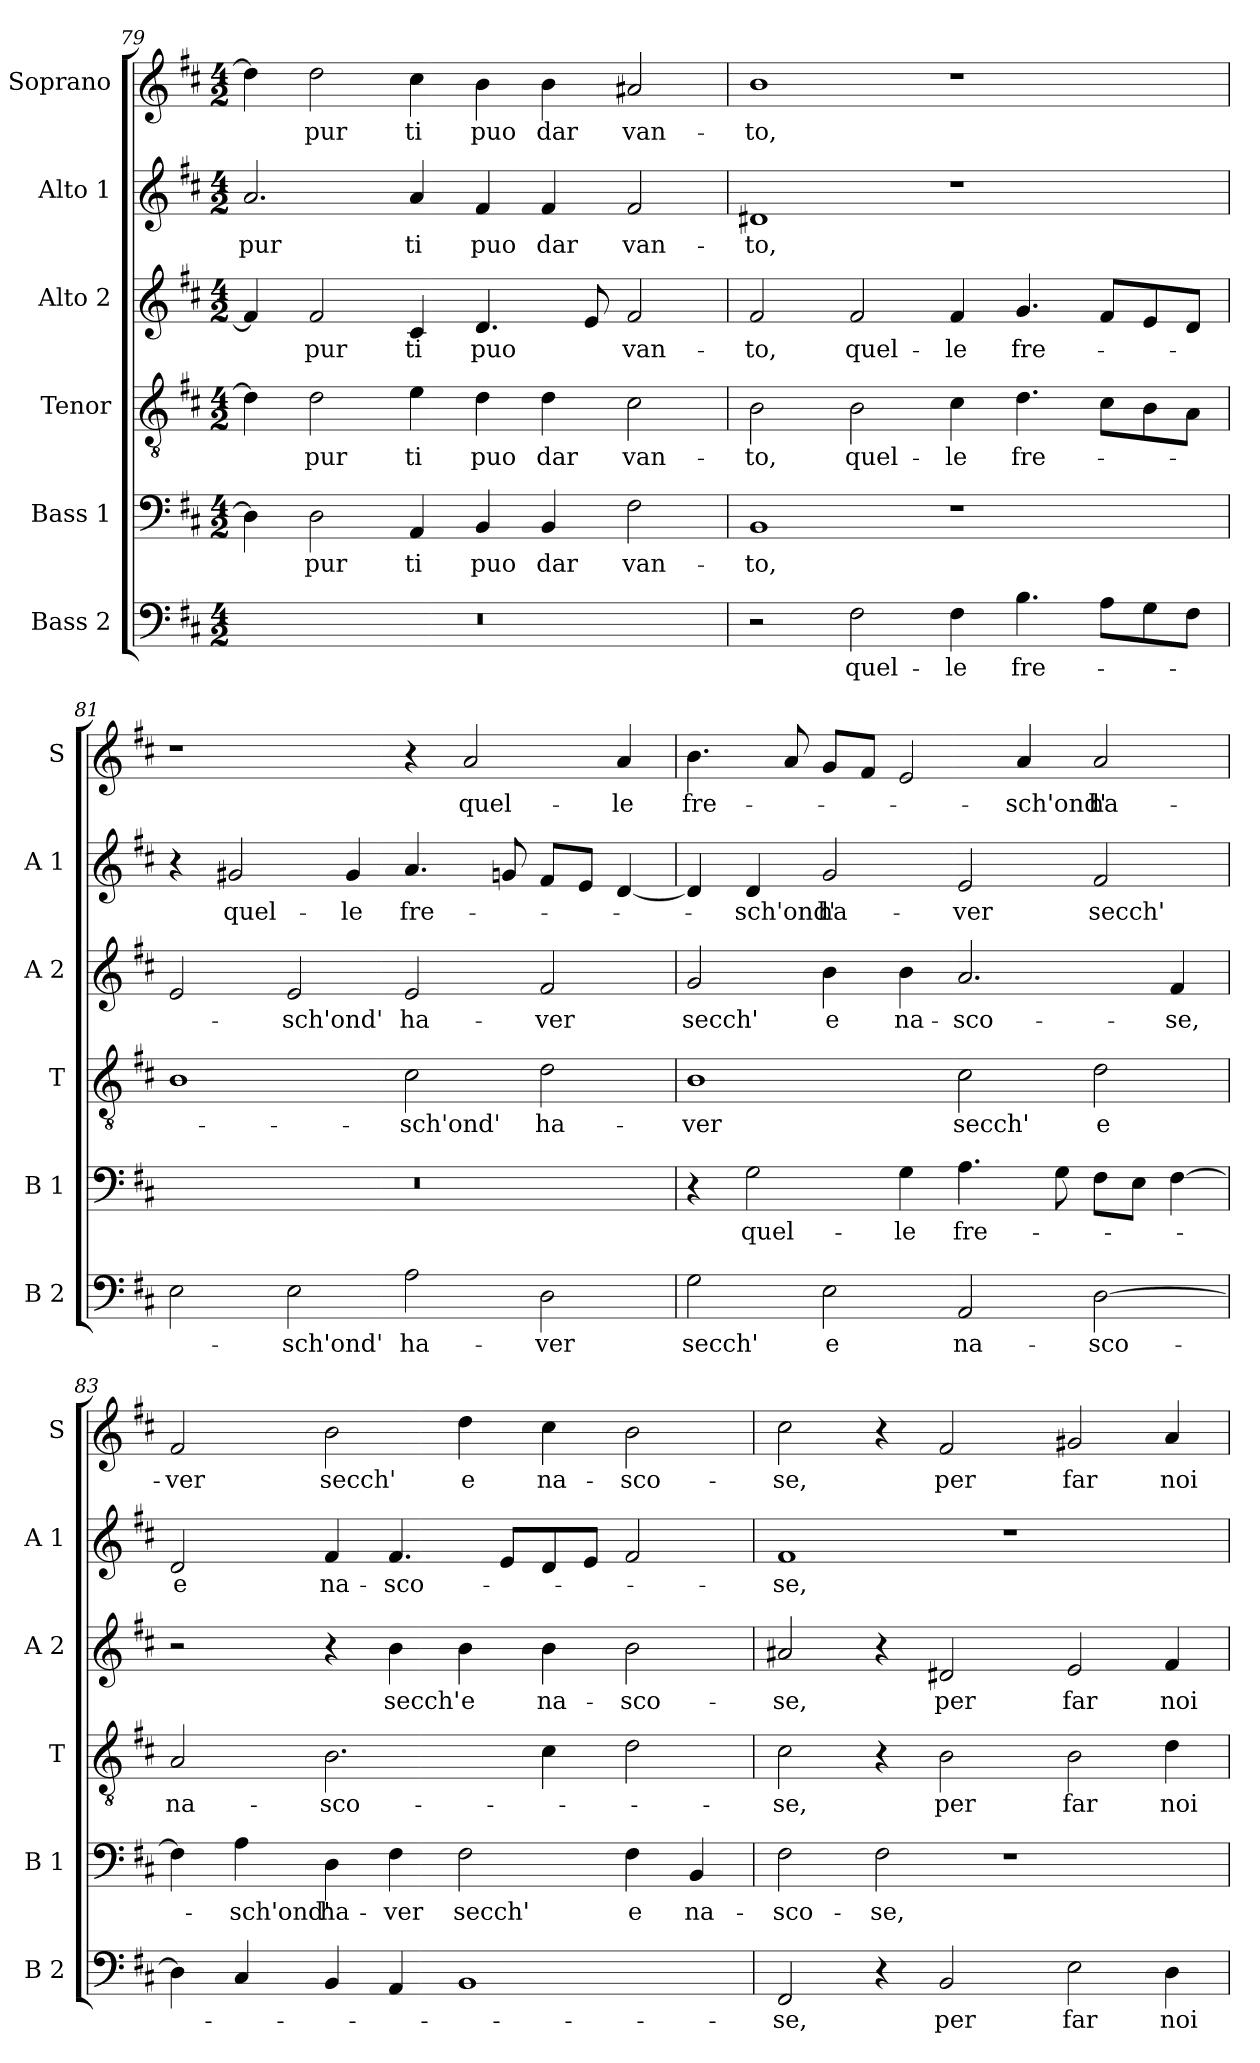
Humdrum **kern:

**kern	**text	**kern	**text	**kern	**text	**kern	**text	**kern	**text	**kern	**text
*part6	*part6	*part5	*part5	*part4	*part4	*part3	*part3	*part2	*part2	*part1	*part1
*staff6	*staff6	*staff5	*staff5	*staff4	*staff4	*staff3	*staff3	*staff2	*staff2	*staff1	*staff1
*I"Bass 2	*	*I"Bass 1	*	*I"Tenor	*	*I"Alto 2	*	*I"Alto 1	*	*I"Soprano	*
*I'B 2	*	*I'B 1	*	*I'T	*	*I'A 2	*	*I'A 1	*	*I'S	*
!!LO:PB:g=z
*clefF4	*	*clefF4	*	*clefGv2	*	*clefG2	*	*clefG2	*	*clefG2	*
*k[f#c#]	*	*k[f#c#]	*	*k[f#c#]	*	*k[f#c#]	*	*k[f#c#]	*	*k[f#c#]	*
*D:	*	*D:	*	*D:	*	*D:	*	*D:	*	*D:	*
*M4/2	*	*M4/2	*	*M4/2	*	*M4/2	*	*M4/2	*	*M4/2	*
=79	=79	=79	=79	=79	=79	=79	=79	=79	=79	=79	=79
!	!	!	!	!	!	!	!	!	!LO:LY:b	!	!
0r	.	4D\]	.	4d\]	.	4f#/]	.	2.a/	pur	4dd\]	.
!	!	!	!LO:LY:b	!	!LO:LY:b	!	!LO:LY:b	!	!	!	!LO:LY:b
.	.	2D\	pur	2d\	pur	2f#/	pur	.	.	2dd\	pur
!	!	!	!LO:LY:b	!	!LO:LY:b	!	!LO:LY:b	!	!LO:LY:b	!	!LO:LY:b
.	.	4AA/	ti	4e\	ti	4c#/	ti	4a/	ti	4cc#\	ti
!	!	!	!LO:LY:b	!	!LO:LY:b	!	!LO:LY:b	!	!LO:LY:b	!	!LO:LY:b
.	.	4BB/	puo	4d\	puo	4.d/	puo	4f#/	puo	4b\	puo
!	!	!	!LO:LY:b	!	!LO:LY:b	!	!	!	!LO:LY:b	!	!LO:LY:b
.	.	4BB/	dar	4d\	dar	.	.	4f#/	dar	4b\	dar
.	.	.	.	.	.	8e/	.	.	.	.	.
!	!	!	!LO:LY:b	!	!LO:LY:b	!	!LO:LY:b	!	!LO:LY:b	!	!LO:LY:b
.	.	2F#\	van-	2c#\	van-	2f#/	van-	2f#/	van-	2a#X/	van-
=80	=80	=80	=80	=80	=80	=80	=80	=80	=80	=80	=80
!	!	!	!LO:LY:b	!	!LO:LY:b	!	!LO:LY:b	!	!LO:LY:b	!	!LO:LY:b
2r	.	1BB	-to,	2B\	-to,	2f#/	-to,	1d#X	-to,	1b	-to,
!	!LO:LY:b	!	!	!	!LO:LY:b	!	!LO:LY:b	!	!	!	!
2F#\	quel-	.	.	2B\	quel-	2f#/	quel-	.	.	.	.
!	!LO:LY:b	!	!	!	!LO:LY:b	!	!LO:LY:b	!	!	!	!
4F#\	-le	1r	.	4c#\	-le	4f#/	-le	1r	.	1r	.
!	!LO:LY:b	!	!	!	!LO:LY:b	!	!LO:LY:b	!	!	!	!
4.B\	fre-	.	.	4.d\	fre-	4.g/	fre-	.	.	.	.
8A\L	.	.	.	8c#\L	.	8f#/L	.	.	.	.	.
8G\	.	.	.	8B\	.	8e/	.	.	.	.	.
8F#\J	.	.	.	8A\J	.	8d/J	.	.	.	.	.
=81	=81	=81	=81	=81	=81	=81	=81	=81	=81	=81	=81
2E\	.	0r	.	1B	.	2e/	.	4r	.	1r	.
!	!	!	!	!	!	!	!	!	!LO:LY:b	!	!
.	.	.	.	.	.	.	.	2g#X/	quel-	.	.
!	!LO:LY:b	!	!	!	!	!	!LO:LY:b	!	!	!	!
2E\	-sch'ond'	.	.	.	.	2e/	-sch'ond'	.	.	.	.
!	!	!	!	!	!	!	!	!	!LO:LY:b	!	!
.	.	.	.	.	.	.	.	4g#/	-le	.	.
!	!LO:LY:b	!	!	!	!LO:LY:b	!	!LO:LY:b	!	!LO:LY:b	!	!
2A\	ha-	.	.	2c#\	-sch'ond'	2e/	ha-	4.a/	fre-	4r	.
!	!	!	!	!	!	!	!	!	!	!	!LO:LY:b
.	.	.	.	.	.	.	.	.	.	2a/	quel-
.	.	.	.	.	.	.	.	8gn/	.	.	.
!	!LO:LY:b	!	!	!	!LO:LY:b	!	!LO:LY:b	!	!	!	!
2D\	-ver	.	.	2d\	ha-	2f#/	-ver	8f#/L	.	.	.
.	.	.	.	.	.	.	.	8e/J	.	.	.
!	!	!	!	!	!	!	!	!	!	!	!LO:LY:b
.	.	.	.	.	.	.	.	[4d/	.	4a/	-le
!!LO:LB:g=z
=82	=82	=82	=82	=82	=82	=82	=82	=82	=82	=82	=82
!	!LO:LY:b	!	!	!	!LO:LY:b	!	!LO:LY:b	!	!	!	!LO:LY:b
2G\	secch'	4r	.	1B	-ver	2g/	secch'	4d/]	.	4.b\	fre-
!	!	!	!LO:LY:b	!	!	!	!	!	!LO:LY:b	!	!
.	.	2G\	quel-	.	.	.	.	4d/	-sch'ond'	.	.
.	.	.	.	.	.	.	.	.	.	8a/	.
!	!LO:LY:b	!	!	!	!	!	!LO:LY:b	!	!LO:LY:b	!	!
2E\	e	.	.	.	.	4b\	e	2g/	ha-	8g/L	.
.	.	.	.	.	.	.	.	.	.	8f#/J	.
!	!	!	!LO:LY:b	!	!	!	!LO:LY:b	!	!	!	!
.	.	4G\	-le	.	.	4b\	na-	.	.	2e/	.
!	!LO:LY:b	!	!LO:LY:b	!	!LO:LY:b	!	!LO:LY:b	!	!LO:LY:b	!	!
2AA/	na-	4.A\	fre-	2c#\	secch'	2.a/	-sco-	2e/	-ver	.	.
!	!	!	!	!	!	!	!	!	!	!	!LO:LY:b
.	.	.	.	.	.	.	.	.	.	4a/	-sch'ond'
.	.	8G\	.	.	.	.	.	.	.	.	.
!	!LO:LY:b	!	!	!	!LO:LY:b	!	!	!	!LO:LY:b	!	!LO:LY:b
[2D\	-sco-	8F#\L	.	2d\	e	.	.	2f#/	secch'	2a/	ha-
.	.	8E\J	.	.	.	.	.	.	.	.	.
!	!	!	!	!	!	!	!LO:LY:b	!	!	!	!
.	.	[4F#\	.	.	.	4f#/	-se,	.	.	.	.
=83	=83	=83	=83	=83	=83	=83	=83	=83	=83	=83	=83
!	!	!	!	!	!LO:LY:b	!	!	!	!LO:LY:b	!	!LO:LY:b
4D\]	.	4F#\]	.	2A/	na-	2r	.	2d/	e	2f#/	-ver
!	!	!	!LO:LY:b	!	!	!	!	!	!	!	!
4C#/	.	4A\	-sch'ond'	.	.	.	.	.	.	.	.
!	!	!	!LO:LY:b	!	!LO:LY:b	!	!	!	!LO:LY:b	!	!LO:LY:b
4BB/	.	4D\	ha-	2.B\	-sco-	4r	.	4f#/	na-	2b\	secch'
!	!	!	!LO:LY:b	!	!	!	!LO:LY:b	!	!LO:LY:b	!	!
4AA/	.	4F#\	-ver	.	.	4b\	secch'	4.f#/	-sco-	.	.
!	!	!	!LO:LY:b	!	!	!	!LO:LY:b	!	!	!	!LO:LY:b
1BB	.	2F#\	secch'	.	.	4b\	e	.	.	4dd\	e
.	.	.	.	.	.	.	.	8e/L	.	.	.
!	!	!	!	!	!	!	!LO:LY:b	!	!	!	!LO:LY:b
.	.	.	.	4c#\	.	4b\	na-	8d/	.	4cc#\	na-
.	.	.	.	.	.	.	.	8e/J	.	.	.
!	!	!	!LO:LY:b	!	!	!	!LO:LY:b	!	!	!	!LO:LY:b
.	.	4F#\	e	2d\	.	2b\	-sco-	2f#/	.	2b\	-sco-
!	!	!	!LO:LY:b	!	!	!	!	!	!	!	!
.	.	4BB/	na-	.	.	.	.	.	.	.	.
=84	=84	=84	=84	=84	=84	=84	=84	=84	=84	=84	=84
!	!LO:LY:b	!	!LO:LY:b	!	!LO:LY:b	!	!LO:LY:b	!	!LO:LY:b	!	!LO:LY:b
2FF#/	-se,	2F#\	-sco-	2c#\	-se,	2a#X/	-se,	1f#	-se,	2cc#\	-se,
!	!	!	!LO:LY:b	!	!	!	!	!	!	!	!
4r	.	2F#\	-se,	4r	.	4r	.	.	.	4r	.
!	!LO:LY:b	!	!	!	!LO:LY:b	!	!LO:LY:b	!	!	!	!LO:LY:b
2BB/	per	.	.	2B\	per	2d#X/	per	.	.	2f#/	per
.	.	1r	.	.	.	.	.	1r	.	.	.
!	!LO:LY:b	!	!	!	!LO:LY:b	!	!LO:LY:b	!	!	!	!LO:LY:b
2E\	far	.	.	2B\	far	2e/	far	.	.	2g#X/	far
!	!LO:LY:b	!	!	!	!LO:LY:b	!	!LO:LY:b	!	!	!	!LO:LY:b
4D\	noi	.	.	4d\	noi	4f#/	noi	.	.	4a/	noi
=	=	=	=	=	=	=	=	=	=	=	=
*-	*-	*-	*-	*-	*-	*-	*-	*-	*-	*-	*-
